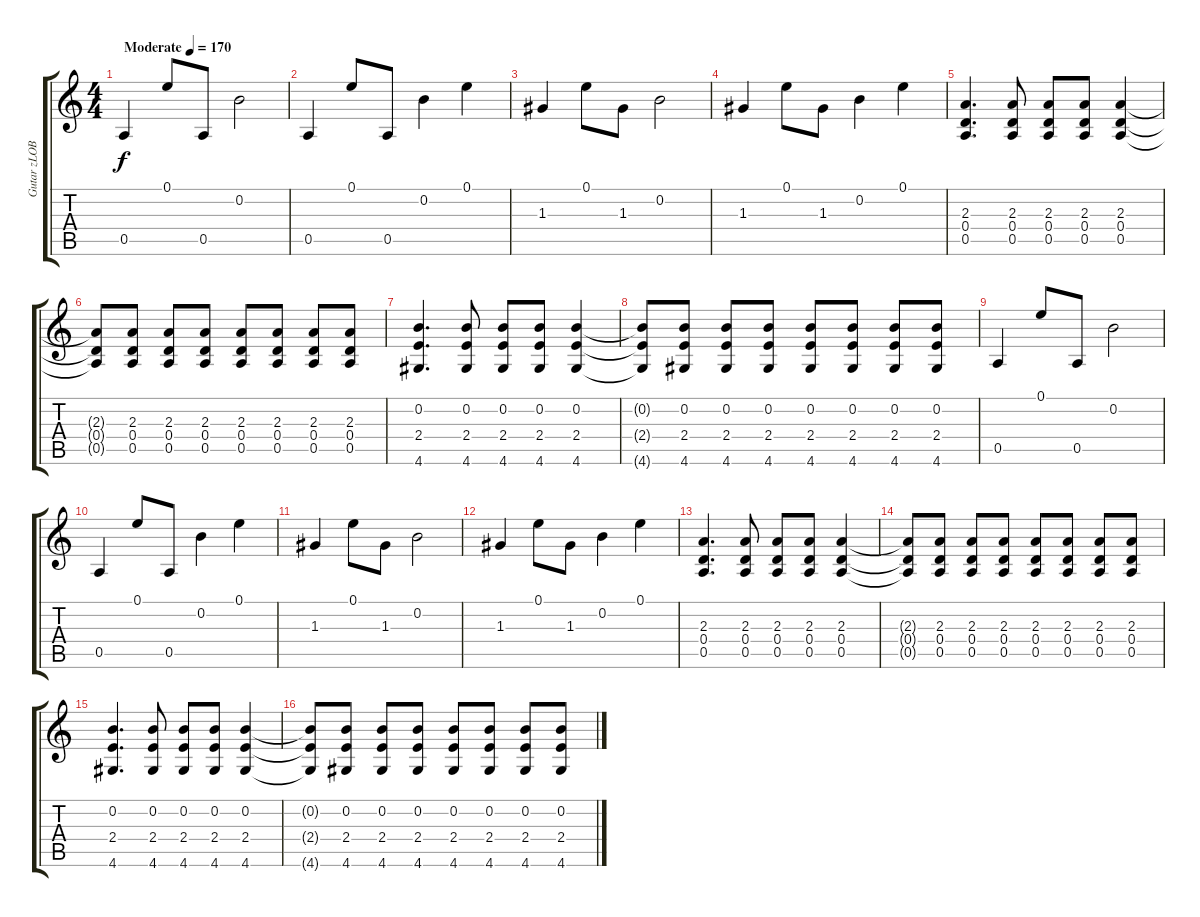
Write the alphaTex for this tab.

\track ("Gutar zLOB" "Gutar zLOB") {instrument acousticguitarsteel}
\staff {score tabs}
\tuning (E4 B3 G3 D3 A2 E2) {hide}
\ts (4 4)
\tempo (170 "Moderate")
\clef g2
\ks c
0.5.4{dy f instrument acousticguitarsteel} 0.1.8 0.5.8 0.2.2 |
0.5.4 0.1.8 0.5.8 0.2.4 0.1.4 |
1.3.4 0.1.8 1.3.8 0.2.2 |
1.3.4 0.1.8 1.3.8 0.2.4 0.1.4 |
(2.3 0.4 0.5).4{d} (2.3 0.4 0.5).8 (2.3 0.4 0.5).8 (2.3 0.4 0.5).8 (2.3 0.4 0.5).4 |
(2.3{t} 0.4{t} 0.5{t}).8 (2.3 0.4 0.5).8 (2.3 0.4 0.5).8 (2.3 0.4 0.5).8 (2.3 0.4 0.5).8 (2.3 0.4 0.5).8 (2.3 0.4 0.5).8 (2.3 0.4 0.5).8 |
(0.2 2.4 4.6).4{d} (0.2 2.4 4.6).8 (0.2 2.4 4.6).8 (0.2 2.4 4.6).8 (0.2 2.4 4.6).4 |
(0.2{t} 2.4{t} 4.6{t}).8 (0.2 2.4 4.6).8 (0.2 2.4 4.6).8 (0.2 2.4 4.6).8 (0.2 2.4 4.6).8 (0.2 2.4 4.6).8 (0.2 2.4 4.6).8 (0.2 2.4 4.6).8 |
0.5.4 0.1.8 0.5.8 0.2.2 |
0.5.4 0.1.8 0.5.8 0.2.4 0.1.4 |
1.3.4 0.1.8 1.3.8 0.2.2 |
1.3.4 0.1.8 1.3.8 0.2.4 0.1.4 |
(2.3 0.4 0.5).4{d} (2.3 0.4 0.5).8 (2.3 0.4 0.5).8 (2.3 0.4 0.5).8 (2.3 0.4 0.5).4 |
(2.3{t} 0.4{t} 0.5{t}).8 (2.3 0.4 0.5).8 (2.3 0.4 0.5).8 (2.3 0.4 0.5).8 (2.3 0.4 0.5).8 (2.3 0.4 0.5).8 (2.3 0.4 0.5).8 (2.3 0.4 0.5).8 |
(0.2 2.4 4.6).4{d} (0.2 2.4 4.6).8 (0.2 2.4 4.6).8 (0.2 2.4 4.6).8 (0.2 2.4 4.6).4 |
(0.2{t} 2.4{t} 4.6{t}).8 (0.2 2.4 4.6).8 (0.2 2.4 4.6).8 (0.2 2.4 4.6).8 (0.2 2.4 4.6).8 (0.2 2.4 4.6).8 (0.2 2.4 4.6).8 (0.2 2.4 4.6).8
